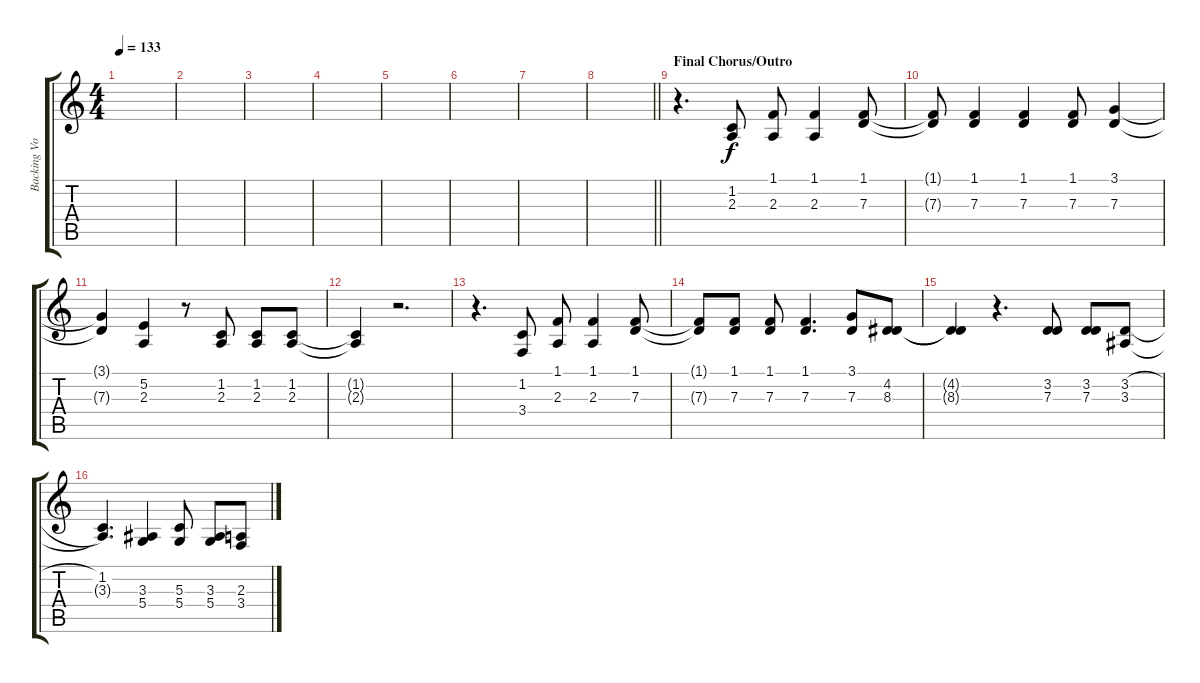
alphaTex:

\track ("Backing Vocals" "Backing Vo") {instrument clarinet}
\staff {score tabs}
\tuning (E4 B3 G3 D3 A2 E2) {hide}
\ts (4 4)
\tempo 133
\clef g2
\ks c
|
|
|
|
|
|
|
\barLineRight lightlight
|
\section ("" "Final Chorus/Outro")
r.4{d} (1.2 2.3).8 (1.1 2.3).8 (1.1 2.3).4 (1.1 7.3).8 |
(1.1{t} 7.3{t}).8 (1.1 7.3).4 (1.1 7.3).4 (1.1 7.3).8 (3.1 7.3).4 |
(3.1{t} 7.3{t}).4 (5.2 2.3).4 r.8 (1.2 2.3).8 (1.2 2.3).8 (1.2 2.3).8 |
(1.2{t} 2.3{t}).4 r.2{d} |
r.4{d} (1.2 3.4).8 (1.1 2.3).8 (1.1 2.3).4 (1.1 7.3).8 |
(1.1{t} 7.3{t}).8 (1.1 7.3).8 (1.1 7.3).8 (1.1 7.3).4{d} (3.1 7.3).8 (4.2 8.3).8 |
(4.2{t} 8.3{t}).4 r.4{d} (3.2 7.3).8 (3.2 7.3).8 (3.2{h} 3.3).8 |
(1.2 3.3{t}).4{d} (3.3 5.4).4 (5.3 5.4).8 (3.3 5.4).8 (2.3 3.4).8
